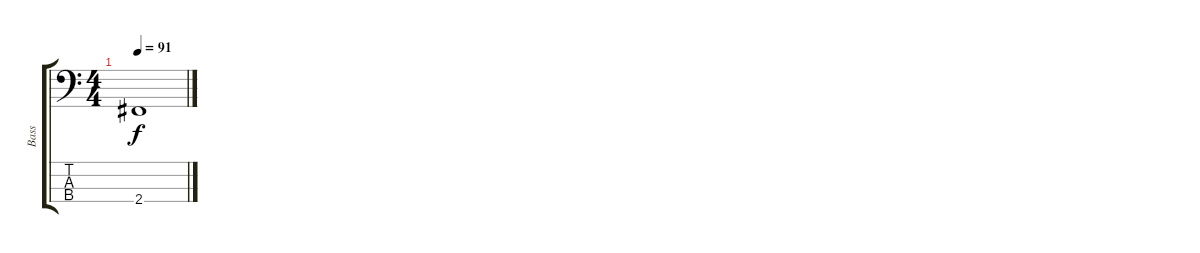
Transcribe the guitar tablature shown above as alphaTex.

\track ("Bass" "Bass") {instrument electricbassfinger}
\staff {score tabs}
\tuning (G2 D2 A1 E1) {hide}
\ts (4 4)
\tempo 91
\clef f4
\ks c
2.4{t}.1{dy f}
